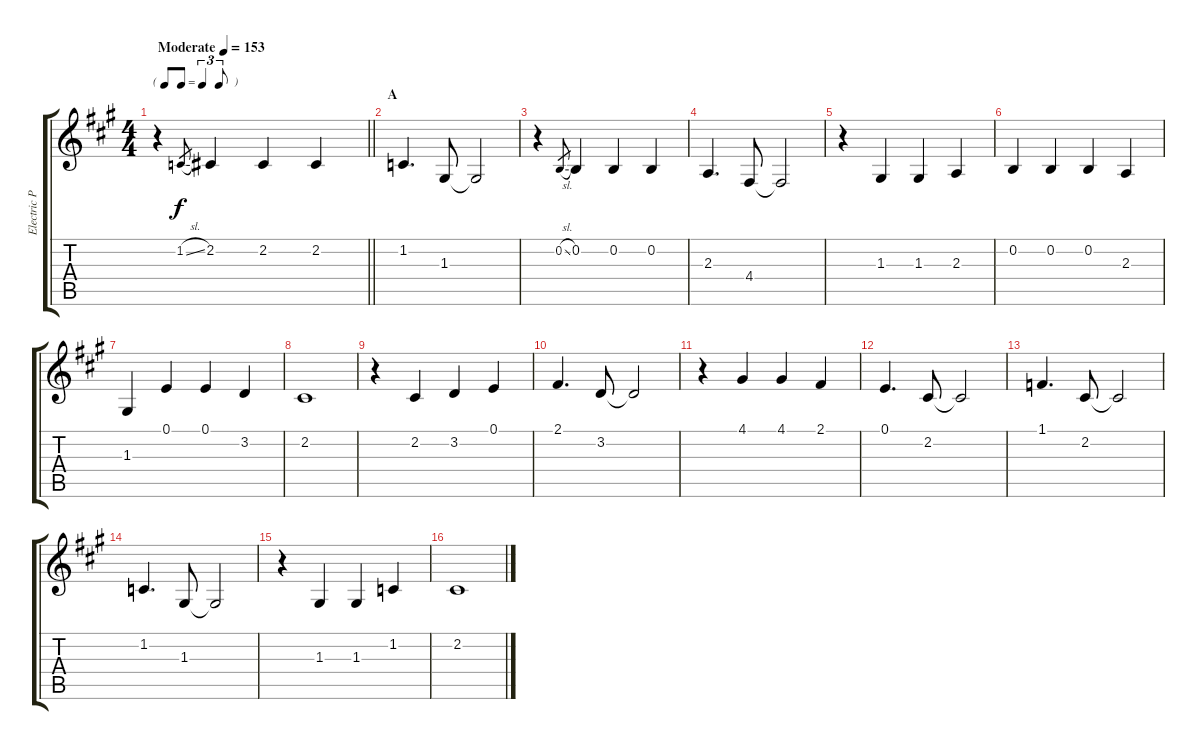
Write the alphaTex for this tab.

\track ("Electric Piano" "Electric P") {instrument electricgrandpiano}
\staff {score tabs}
\tuning (E4 B3 G3 D3 A2 E2) {hide}
\ts (4 4)
\tf triplet8th
\tempo (153 "Moderate")
\clef g2
\barLineRight lightlight
\ks a
r.4{dy f instrument electricgrandpiano} 1.2{sl}.8{gr} 2.2.4 2.2.4 2.2.4 |
\section ("" "A")
1.2.4{d} 1.3.8 1.3{t}.2 |
r.4 0.2{sl}.8{gr} 0.2.4 0.2.4 0.2.4 |
2.3.4{d} 4.4.8 4.4{t}.2 |
r.4 1.3.4 1.3.4 2.3.4 |
0.2.4 0.2.4 0.2.4 2.3.4 |
1.3.4 0.1.4 0.1.4 3.2.4 |
2.2.1 |
r.4 2.2.4 3.2.4 0.1.4 |
2.1.4{d} 3.2.8 3.2{t}.2 |
r.4 4.1.4 4.1.4 2.1.4 |
0.1.4{d} 2.2.8 2.2{t}.2 |
1.1.4{d} 2.2.8 2.2{t}.2 |
1.2.4{d} 1.3.8 1.3{t}.2 |
r.4 1.3.4 1.3.4 1.2.4 |
2.2.1
